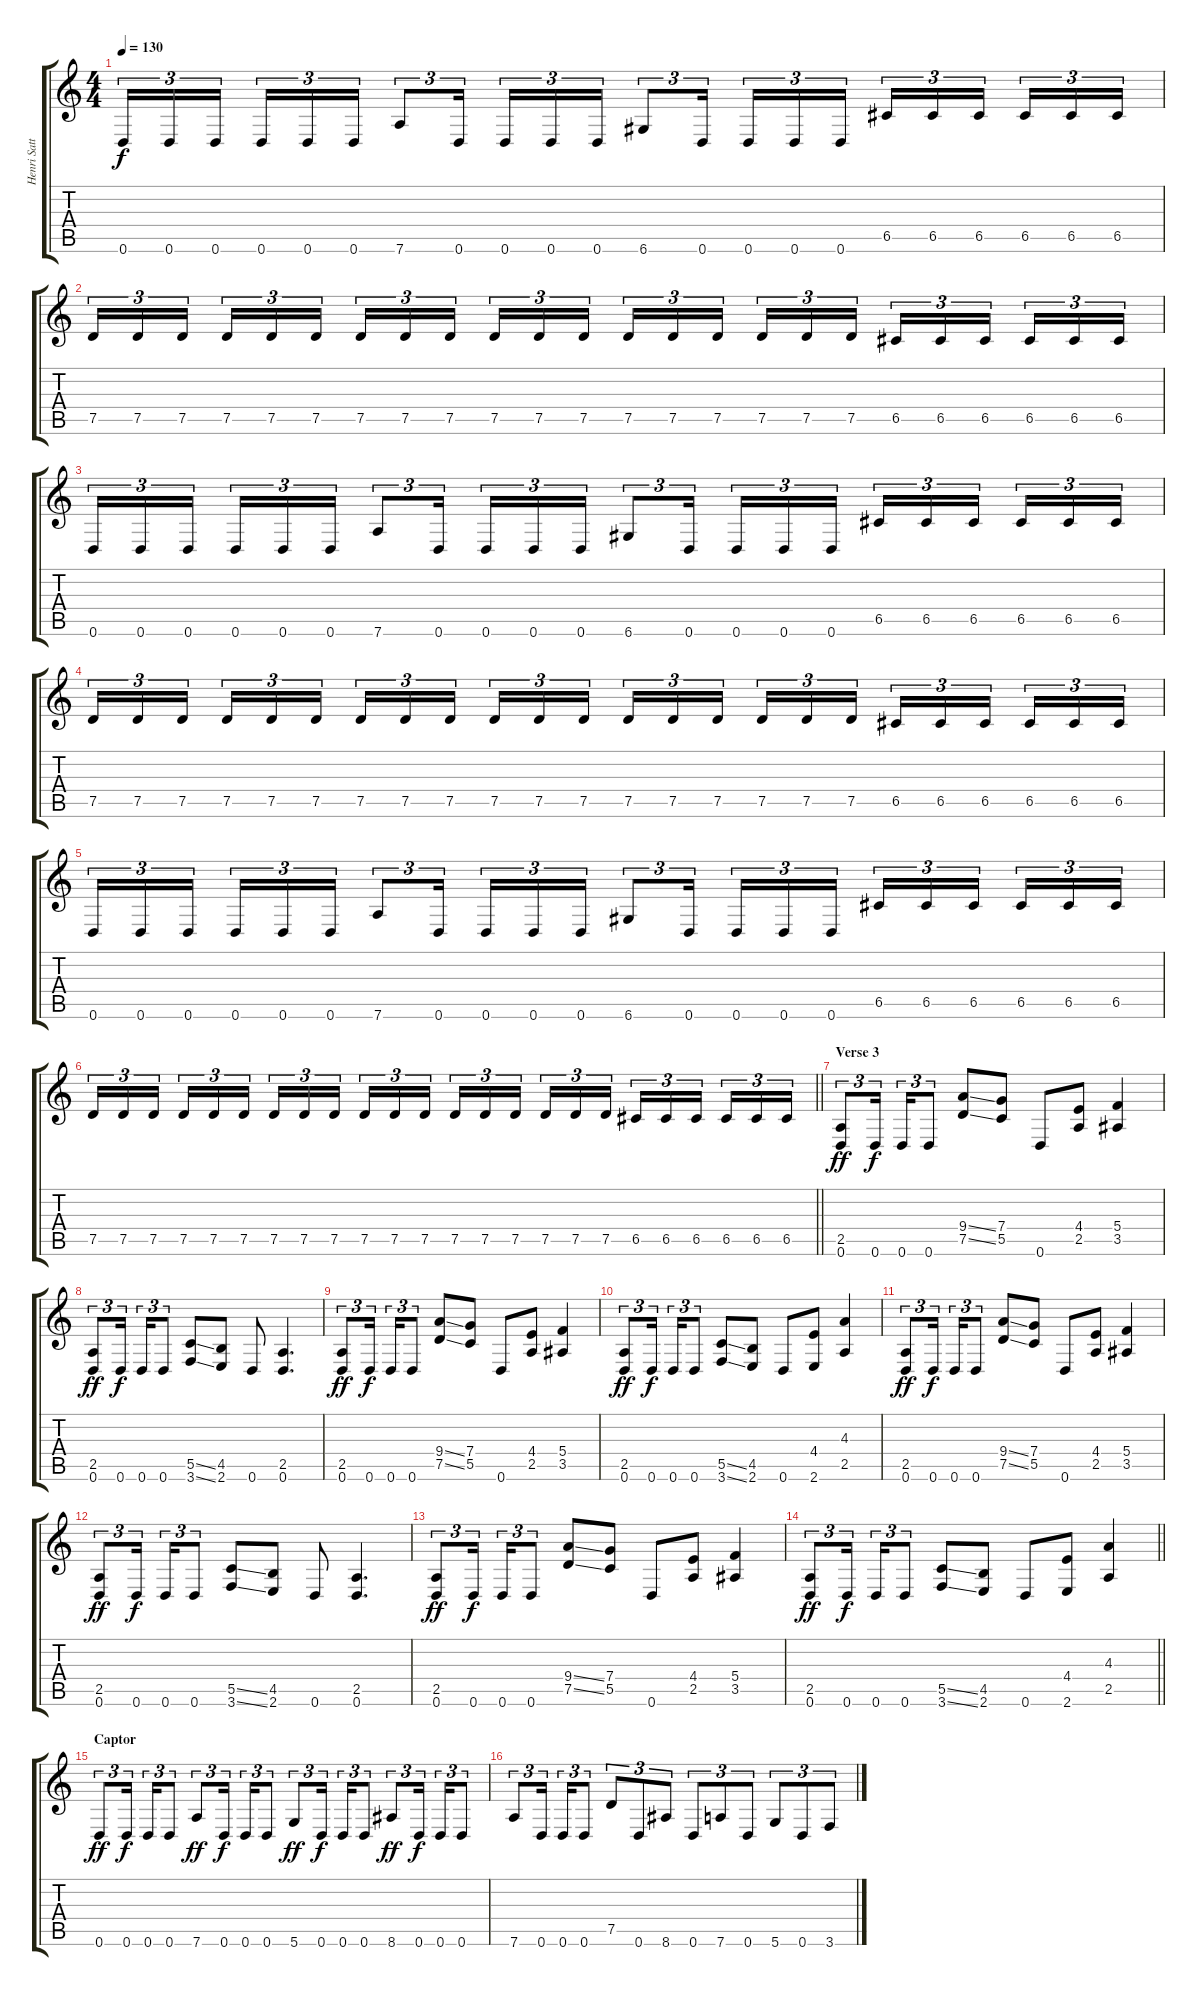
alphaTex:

\track ("Henri Sattler " "Henri Satt") {instrument overdrivenguitar}
\staff {score tabs}
\tuning (D4 A3 F3 C3 G2 D2) {hide}
\ts (4 4)
\tempo 130
\clef g2
\ks c
0.6.16{tu (3 2) dy f} 0.6.16{tu (3 2)} 0.6.16{tu (3 2) beam splitsecondary} 0.6.16{tu (3 2)} 0.6.16{tu (3 2)} 0.6.16{tu (3 2)} 7.6.8{tu (3 2)} 0.6.16{tu (3 2) beam splitsecondary} 0.6.16{tu (3 2)} 0.6.16{tu (3 2)} 0.6.16{tu (3 2)} 6.6.8{tu (3 2)} 0.6.16{tu (3 2) beam splitsecondary} 0.6.16{tu (3 2)} 0.6.16{tu (3 2)} 0.6.16{tu (3 2)} 6.5.16{tu (3 2)} 6.5.16{tu (3 2)} 6.5.16{tu (3 2) beam splitsecondary} 6.5.16{tu (3 2)} 6.5.16{tu (3 2)} 6.5.16{tu (3 2)} |
7.5.16{tu (3 2)} 7.5.16{tu (3 2)} 7.5.16{tu (3 2) beam splitsecondary} 7.5.16{tu (3 2)} 7.5.16{tu (3 2)} 7.5.16{tu (3 2)} 7.5.16{tu (3 2)} 7.5.16{tu (3 2)} 7.5.16{tu (3 2) beam splitsecondary} 7.5.16{tu (3 2)} 7.5.16{tu (3 2)} 7.5.16{tu (3 2)} 7.5.16{tu (3 2)} 7.5.16{tu (3 2)} 7.5.16{tu (3 2) beam splitsecondary} 7.5.16{tu (3 2)} 7.5.16{tu (3 2)} 7.5.16{tu (3 2)} 6.5.16{tu (3 2)} 6.5.16{tu (3 2)} 6.5.16{tu (3 2) beam splitsecondary} 6.5.16{tu (3 2)} 6.5.16{tu (3 2)} 6.5.16{tu (3 2)} |
0.6.16{tu (3 2)} 0.6.16{tu (3 2)} 0.6.16{tu (3 2) beam splitsecondary} 0.6.16{tu (3 2)} 0.6.16{tu (3 2)} 0.6.16{tu (3 2)} 7.6.8{tu (3 2)} 0.6.16{tu (3 2) beam splitsecondary} 0.6.16{tu (3 2)} 0.6.16{tu (3 2)} 0.6.16{tu (3 2)} 6.6.8{tu (3 2)} 0.6.16{tu (3 2) beam splitsecondary} 0.6.16{tu (3 2)} 0.6.16{tu (3 2)} 0.6.16{tu (3 2)} 6.5.16{tu (3 2)} 6.5.16{tu (3 2)} 6.5.16{tu (3 2) beam splitsecondary} 6.5.16{tu (3 2)} 6.5.16{tu (3 2)} 6.5.16{tu (3 2)} |
7.5.16{tu (3 2)} 7.5.16{tu (3 2)} 7.5.16{tu (3 2) beam splitsecondary} 7.5.16{tu (3 2)} 7.5.16{tu (3 2)} 7.5.16{tu (3 2)} 7.5.16{tu (3 2)} 7.5.16{tu (3 2)} 7.5.16{tu (3 2) beam splitsecondary} 7.5.16{tu (3 2)} 7.5.16{tu (3 2)} 7.5.16{tu (3 2)} 7.5.16{tu (3 2)} 7.5.16{tu (3 2)} 7.5.16{tu (3 2) beam splitsecondary} 7.5.16{tu (3 2)} 7.5.16{tu (3 2)} 7.5.16{tu (3 2)} 6.5.16{tu (3 2)} 6.5.16{tu (3 2)} 6.5.16{tu (3 2) beam splitsecondary} 6.5.16{tu (3 2)} 6.5.16{tu (3 2)} 6.5.16{tu (3 2)} |
0.6.16{tu (3 2)} 0.6.16{tu (3 2)} 0.6.16{tu (3 2) beam splitsecondary} 0.6.16{tu (3 2)} 0.6.16{tu (3 2)} 0.6.16{tu (3 2)} 7.6.8{tu (3 2)} 0.6.16{tu (3 2) beam splitsecondary} 0.6.16{tu (3 2)} 0.6.16{tu (3 2)} 0.6.16{tu (3 2)} 6.6.8{tu (3 2)} 0.6.16{tu (3 2) beam splitsecondary} 0.6.16{tu (3 2)} 0.6.16{tu (3 2)} 0.6.16{tu (3 2)} 6.5.16{tu (3 2)} 6.5.16{tu (3 2)} 6.5.16{tu (3 2) beam splitsecondary} 6.5.16{tu (3 2)} 6.5.16{tu (3 2)} 6.5.16{tu (3 2)} |
\barLineRight lightlight
7.5.16{tu (3 2)} 7.5.16{tu (3 2)} 7.5.16{tu (3 2) beam splitsecondary} 7.5.16{tu (3 2)} 7.5.16{tu (3 2)} 7.5.16{tu (3 2)} 7.5.16{tu (3 2)} 7.5.16{tu (3 2)} 7.5.16{tu (3 2) beam splitsecondary} 7.5.16{tu (3 2)} 7.5.16{tu (3 2)} 7.5.16{tu (3 2)} 7.5.16{tu (3 2)} 7.5.16{tu (3 2)} 7.5.16{tu (3 2) beam splitsecondary} 7.5.16{tu (3 2)} 7.5.16{tu (3 2)} 7.5.16{tu (3 2)} 6.5.16{tu (3 2)} 6.5.16{tu (3 2)} 6.5.16{tu (3 2) beam splitsecondary} 6.5.16{tu (3 2)} 6.5.16{tu (3 2)} 6.5.16{tu (3 2)} |
\section ("" "Verse 3")
(2.5 0.6).8{tu (3 2) dy ff} 0.6.16{tu (3 2) dy f beam splitsecondary} 0.6.16{tu (3 2)} 0.6.8{tu (3 2)} (9.4{ss} 7.5{ss}).8 (7.4 5.5).8 0.6.8 (4.4 2.5).8 (5.4 3.5).4 |
(2.5 0.6).8{tu (3 2) dy ff} 0.6.16{tu (3 2) dy f beam splitsecondary} 0.6.16{tu (3 2)} 0.6.8{tu (3 2)} (5.5{ss} 3.6{ss}).8 (4.5 2.6).8 0.6.8 (2.5 0.6).4{d} |
(2.5 0.6).8{tu (3 2) dy ff} 0.6.16{tu (3 2) dy f beam splitsecondary} 0.6.16{tu (3 2)} 0.6.8{tu (3 2)} (9.4{ss} 7.5{ss}).8 (7.4 5.5).8 0.6.8 (4.4 2.5).8 (5.4 3.5).4 |
(2.5 0.6).8{tu (3 2) dy ff} 0.6.16{tu (3 2) dy f beam splitsecondary} 0.6.16{tu (3 2)} 0.6.8{tu (3 2)} (5.5{ss} 3.6{ss}).8 (4.5 2.6).8 0.6.8 (4.4 2.6).8 (4.3 2.5).4 |
(2.5 0.6).8{tu (3 2) dy ff} 0.6.16{tu (3 2) dy f beam splitsecondary} 0.6.16{tu (3 2)} 0.6.8{tu (3 2)} (9.4{ss} 7.5{ss}).8 (7.4 5.5).8 0.6.8 (4.4 2.5).8 (5.4 3.5).4 |
(2.5 0.6).8{tu (3 2) dy ff} 0.6.16{tu (3 2) dy f beam splitsecondary} 0.6.16{tu (3 2)} 0.6.8{tu (3 2)} (5.5{ss} 3.6{ss}).8 (4.5 2.6).8 0.6.8 (2.5 0.6).4{d} |
(2.5 0.6).8{tu (3 2) dy ff} 0.6.16{tu (3 2) dy f beam splitsecondary} 0.6.16{tu (3 2)} 0.6.8{tu (3 2)} (9.4{ss} 7.5{ss}).8 (7.4 5.5).8 0.6.8 (4.4 2.5).8 (5.4 3.5).4 |
\barLineRight lightlight
(2.5 0.6).8{tu (3 2) dy ff} 0.6.16{tu (3 2) dy f beam splitsecondary} 0.6.16{tu (3 2)} 0.6.8{tu (3 2)} (5.5{ss} 3.6{ss}).8 (4.5 2.6).8 0.6.8 (4.4 2.6).8 (4.3 2.5).4 |
\section ("" "Captor")
0.6.8{tu (3 2) dy ff} 0.6.16{tu (3 2) dy f beam splitsecondary} 0.6.16{tu (3 2)} 0.6.8{tu (3 2)} 7.6.8{tu (3 2) dy ff} 0.6.16{tu (3 2) dy f beam splitsecondary} 0.6.16{tu (3 2)} 0.6.8{tu (3 2)} 5.6.8{tu (3 2) dy ff} 0.6.16{tu (3 2) dy f beam splitsecondary} 0.6.16{tu (3 2)} 0.6.8{tu (3 2)} 8.6.8{tu (3 2) dy ff} 0.6.16{tu (3 2) dy f beam splitsecondary} 0.6.16{tu (3 2)} 0.6.8{tu (3 2)} |
7.6.8{tu (3 2)} 0.6.16{tu (3 2) beam splitsecondary} 0.6.16{tu (3 2)} 0.6.8{tu (3 2)} 7.5.8{tu (3 2)} 0.6.8{tu (3 2)} 8.6.8{tu (3 2)} 0.6.8{tu (3 2)} 7.6.8{tu (3 2)} 0.6.8{tu (3 2)} 5.6.8{tu (3 2)} 0.6.8{tu (3 2)} 3.6.8{tu (3 2)}
